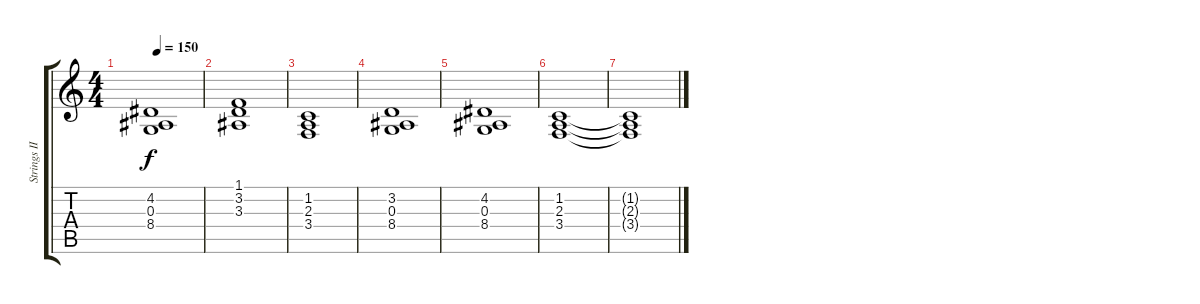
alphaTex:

\track ("Strings II" "Strings II") {instrument stringensemble1}
\staff {score tabs}
\tuning (E4 B3 G3 D3 A2 E2) {hide}
\ts (4 4)
\tempo 150
\clef g2
\ks c
(4.2 0.3 8.4).1{dy f} |
(1.1 3.2 3.3).1 |
(1.2 2.3 3.4).1 |
(3.2 0.3 8.4).1 |
(4.2 0.3 8.4).1 |
(1.2 2.3 3.4).1 |
(1.2{t} 2.3{t} 3.4{t}).1
